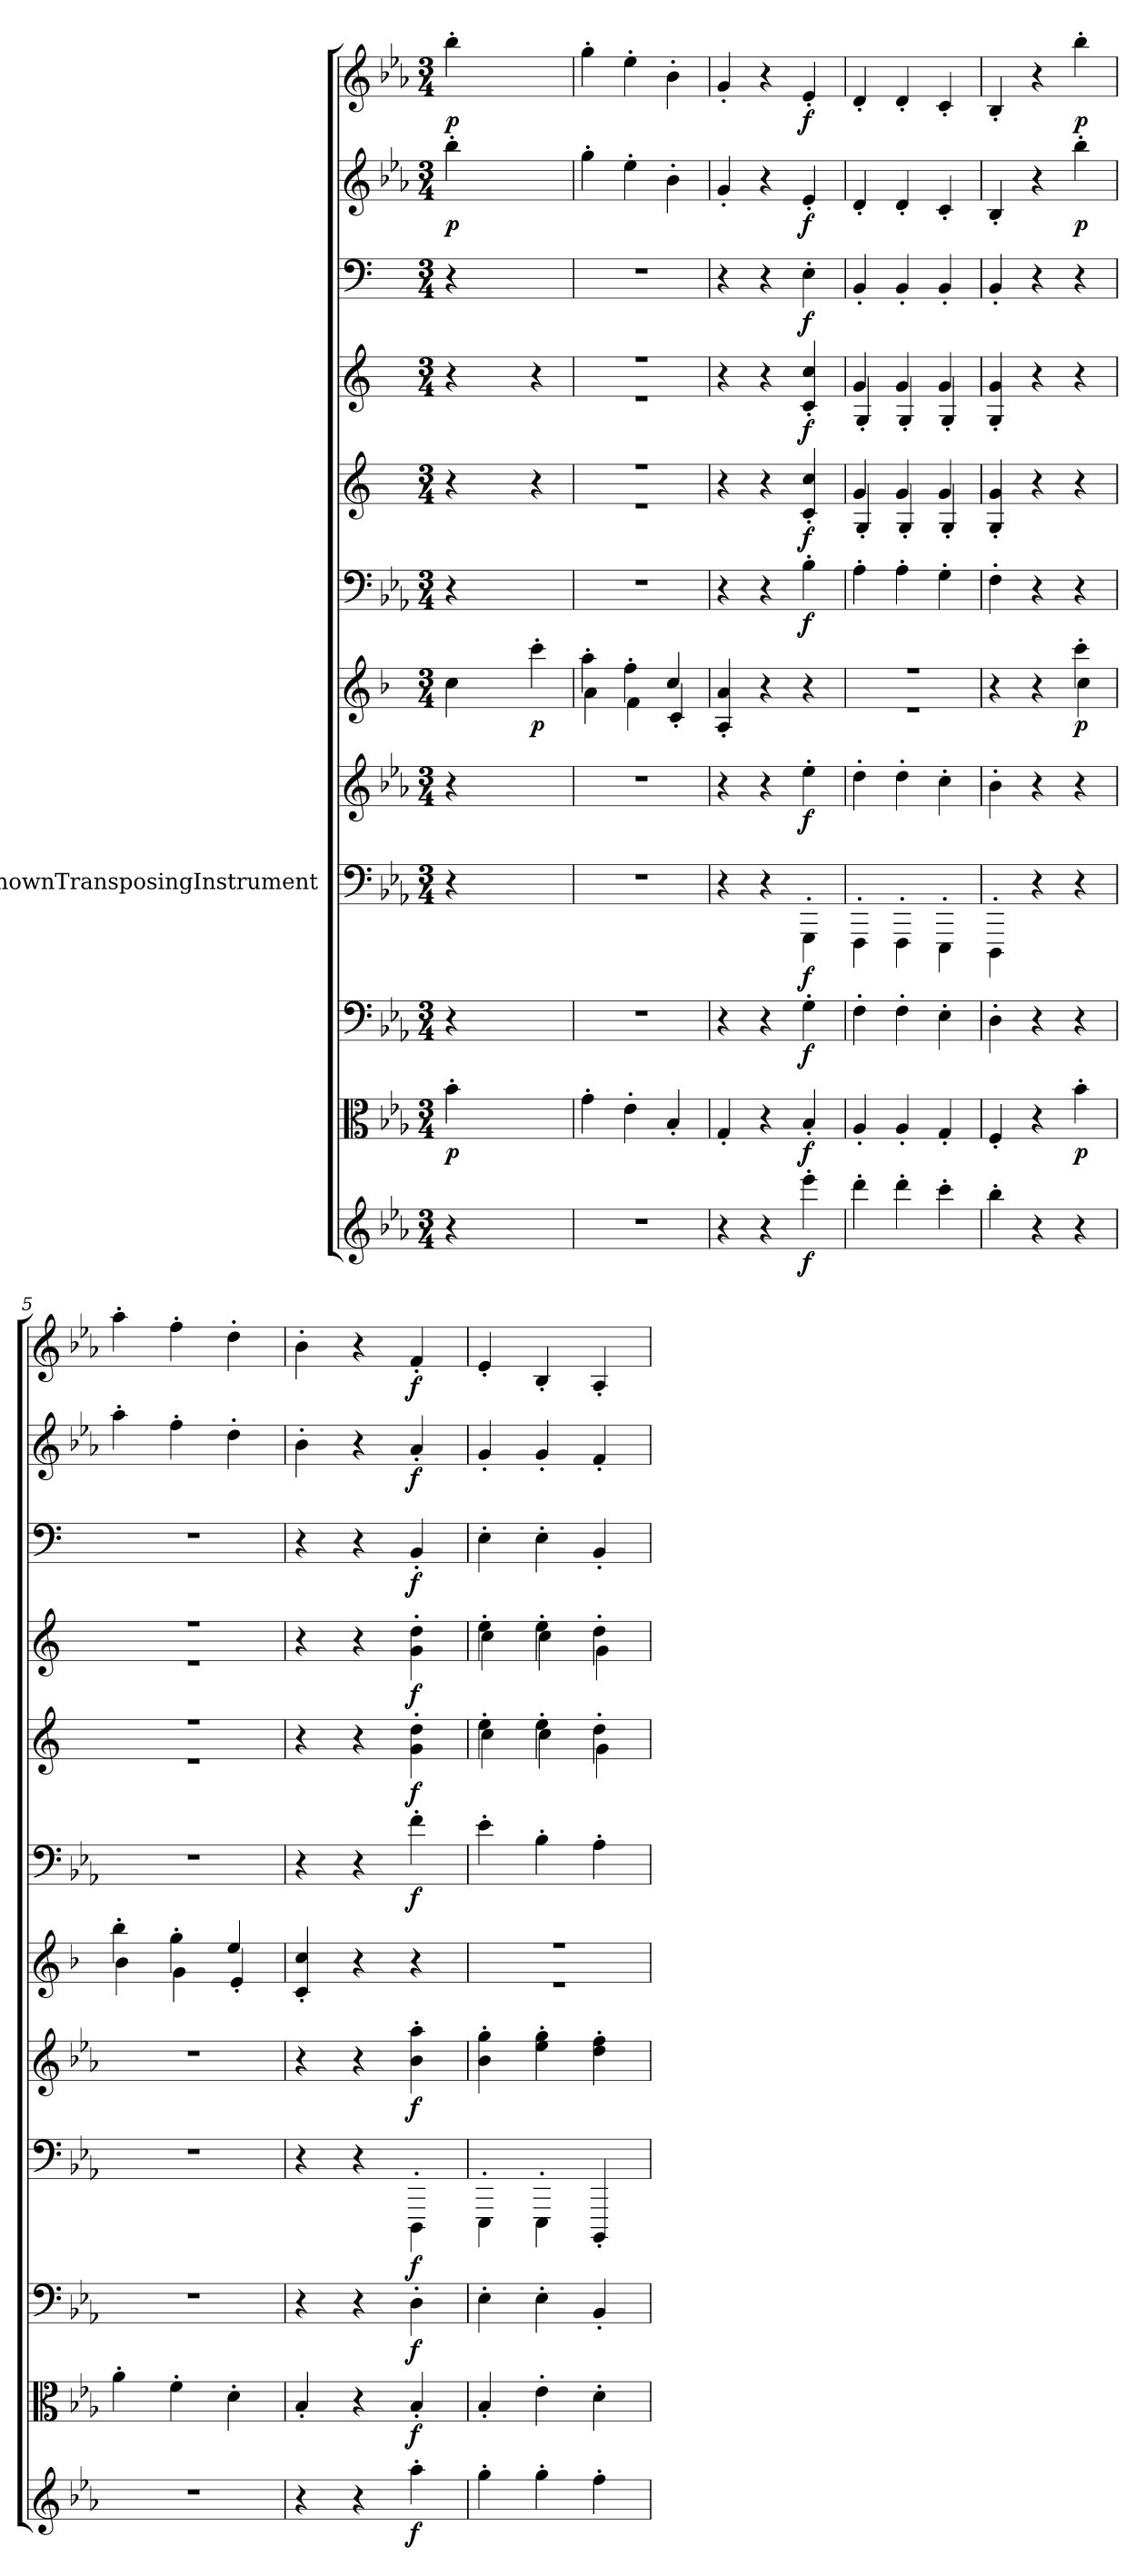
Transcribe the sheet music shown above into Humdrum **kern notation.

**kern	**dynam	**kern	**dynam	**kern	**dynam	**kern	**dynam	**kern	**dynam	**kern	**dynam	**kern	**dynam	**kern	**dynam	**kern	**dynam	**kern	**dynam	**kern	**dynam	**kern	**dynam
*part12	*part12	*part11	*part11	*part10	*part10	*part9	*part9	*part8	*part8	*part7	*part7	*part6	*part6	*part5	*part5	*part4	*part4	*part3	*part3	*part2	*part2	*part1	*part1
*staff12	*staff12	*staff11	*staff11	*staff10	*staff10	*staff9	*staff9	*staff8	*staff8	*staff7	*staff7	*staff6	*staff6	*staff5	*staff5	*staff4	*staff4	*staff3	*staff3	*staff2	*staff2	*staff1	*staff1
*	*	*	*	*	*	*I"UnknownTransposingInstrument	*	*	*	*	*	*	*	*	*	*	*	*	*	*	*	*	*
*clefG2	*	*clefC3	*	*clefF4	*	*clefF4	*	*clefG2	*	*clefG2	*	*clefF4	*	*clefG2	*	*clefG2	*	*clefF4	*	*clefG2	*	*clefG2	*
*	*	*	*	*	*	*ITrd-7c-12	*	*	*	*	*	*	*	*	*	*	*	*	*	*	*	*	*
*k[b-e-a-]	*	*k[b-e-a-]	*	*k[b-e-a-]	*	*k[b-e-a-]	*	*k[b-e-a-]	*	*k[b-]	*	*k[b-e-a-]	*	*k[]	*	*k[]	*	*k[]	*	*k[b-e-a-]	*	*k[b-e-a-]	*
*E-:	*	*E-:	*	*E-:	*	*	*	*E-:	*	*	*	*E-:	*	*	*	*	*	*	*	*E-:	*	*E-:	*
*M3/4	*	*M3/4	*	*M3/4	*	*M3/4	*	*M3/4	*	*M3/4	*	*M3/4	*	*M3/4	*	*M3/4	*	*M3/4	*	*M3/4	*	*M3/4	*
=	=	=	=	=	=	=	=	=	=	=	=	=	=	=	=	=	=	=	=	=	=	=	=
*	*	*	*	*	*	*	*	*	*	*^	*	*	*	*^	*	*^	*	*	*	*	*	*	*
4r	.	4b-'\	p	4r	.	4r	.	4r	.	2ryy	4cc\	.	4r	.	2ryy	4r	.	2ryy	4r	.	4r	.	4bb-'\	p	4bb-'\	p
2ryy	.	2ryy	.	2ryy	.	2ryy	.	2ryy	.	.	2ryy	.	2ryy	.	.	2ryy	.	.	2ryy	.	2ryy	.	2ryy	.	2ryy	.
.	.	.	.	.	.	.	.	.	.	4ccc'\	.	p	.	.	4r	.	.	4r	.	.	.	.	.	.	.	.
=1	=1	=1	=1	=1	=1	=1	=1	=1	=1	=1	=1	=1	=1	=1	=1	=1	=1	=1	=1	=1	=1	=1	=1	=1	=1	=1
2.r	.	4g'\	.	2.r	.	2.r	.	2.r	.	4aa'\	4a\	.	2.r	.	2.r	2.r	.	2.r	2.r	.	2.r	.	4gg'\	.	4gg'\	.
.	.	4e-'\	.	.	.	.	.	.	.	4ff'\	4f\	.	.	.	.	.	.	.	.	.	.	.	4ee-'\	.	4ee-'\	.
.	.	4B-'/	.	.	.	.	.	.	.	4cc/	4c'/	.	.	.	.	.	.	.	.	.	.	.	4b-'\	.	4b-'\	.
*	*	*	*	*	*	*	*	*	*	*	*	*	*	*	*v	*v	*	*	*	*	*	*	*	*	*	*
*	*	*	*	*	*	*	*	*	*	*v	*v	*	*	*	*	*	*v	*v	*	*	*	*	*	*	*
=2	=2	=2	=2	=2	=2	=2	=2	=2	=2	=2	=2	=2	=2	=2	=2	=2	=2	=2	=2	=2	=2	=2	=2
4r	.	4G'/	.	4r	.	4r	.	4r	.	4A'/ 4a'/	.	4r	.	4r	.	4r	.	4r	.	4g'/	.	4g'/	.
4r	.	4r	.	4r	.	4r	.	4r	.	4r	.	4r	.	4r	.	4r	.	4r	.	4r	.	4r	.
4eee-'\	f	4B-'/	f	4G'\	f	4GG'\	f	4ee-'\	f	4r	.	4B-'\	f	4c'/ 4cc'/	f	4c'/ 4cc'/	f	4E'\	f	4e-'/	f	4e-'/	f
=3	=3	=3	=3	=3	=3	=3	=3	=3	=3	=3	=3	=3	=3	=3	=3	=3	=3	=3	=3	=3	=3	=3	=3
*	*	*	*	*	*	*	*	*	*	*^	*	*	*	*^	*	*^	*	*	*	*	*	*	*
4ddd'\	.	4A-'/	.	4F'\	.	4FF'\	.	4dd'\	.	2.r	2.r	.	4A-'\	.	4g/	4G'/	.	4g/	4G'/	.	4BB'/	.	4d'/	.	4d'/	.
4ddd'\	.	4A-'/	.	4F'\	.	4FF'\	.	4dd'\	.	.	.	.	4A-'\	.	4g/	4G'/	.	4g/	4G'/	.	4BB'/	.	4d'/	.	4d'/	.
4ccc'\	.	4G'/	.	4E-'\	.	4EE-'\	.	4cc'\	.	.	.	.	4G'\	.	4g/	4G'/	.	4g/	4G'/	.	4BB'/	.	4c'/	.	4c'/	.
*	*	*	*	*	*	*	*	*	*	*	*	*	*	*	*v	*v	*	*	*	*	*	*	*	*	*	*
*	*	*	*	*	*	*	*	*	*	*	*	*	*	*	*	*	*v	*v	*	*	*	*	*	*	*
=4	=4	=4	=4	=4	=4	=4	=4	=4	=4	=4	=4	=4	=4	=4	=4	=4	=4	=4	=4	=4	=4	=4	=4	=4
4bb-'\	.	4F'/	.	4D'\	.	4DD'\	.	4b-'\	.	4r	2ryy	.	4F'\	.	4G'/ 4g'/	.	4G'/ 4g'/	.	4BB'/	.	4B-'/	.	4B-'/	.
4r	.	4r	.	4r	.	4r	.	4r	.	4r	.	.	4r	.	4r	.	4r	.	4r	.	4r	.	4r	.
4r	.	4b-'\	p	4r	.	4r	.	4r	.	4ccc'\	4cc\	p	4r	.	4r	.	4r	.	4r	.	4bb-'\	p	4bb-'\	p
=5	=5	=5	=5	=5	=5	=5	=5	=5	=5	=5	=5	=5	=5	=5	=5	=5	=5	=5	=5	=5	=5	=5	=5	=5
*	*	*	*	*	*	*	*	*	*	*	*	*	*	*	*^	*	*^	*	*	*	*	*	*	*
2.r	.	4a-'\	.	2.r	.	2.r	.	2.r	.	4bb-'\	4b-\	.	2.r	.	2.r	2.r	.	2.r	2.r	.	2.r	.	4aa-'\	.	4aa-'\	.
.	.	4f'\	.	.	.	.	.	.	.	4gg'\	4g\	.	.	.	.	.	.	.	.	.	.	.	4ff'\	.	4ff'\	.
.	.	4d'\	.	.	.	.	.	.	.	4ee/	4e'/	.	.	.	.	.	.	.	.	.	.	.	4dd'\	.	4dd'\	.
*	*	*	*	*	*	*	*	*	*	*	*	*	*	*	*v	*v	*	*	*	*	*	*	*	*	*	*
*	*	*	*	*	*	*	*	*	*	*v	*v	*	*	*	*	*	*v	*v	*	*	*	*	*	*	*
=6	=6	=6	=6	=6	=6	=6	=6	=6	=6	=6	=6	=6	=6	=6	=6	=6	=6	=6	=6	=6	=6	=6	=6
4r	.	4B-'/	.	4r	.	4r	.	4r	.	4c'/ 4cc'/	.	4r	.	4r	.	4r	.	4r	.	4b-'\	.	4b-'\	.
4r	.	4r	.	4r	.	4r	.	4r	.	4r	.	4r	.	4r	.	4r	.	4r	.	4r	.	4r	.
4aa-'\	f	4B-'/	f	4D'\	f	4DD'\	f	4b-'\ 4aa-'\	f	4r	.	4f'\	f	4g'\ 4dd'\	f	4g'\ 4dd'\	f	4BB'/	f	4a-'/	f	4f'/	f
=7	=7	=7	=7	=7	=7	=7	=7	=7	=7	=7	=7	=7	=7	=7	=7	=7	=7	=7	=7	=7	=7	=7	=7
*	*	*	*	*	*	*	*	*	*	*^	*	*	*	*^	*	*^	*	*	*	*	*	*	*
4gg'\	.	4B-'/	.	4E-'\	.	4EE-'\	.	4b-'\ 4gg'\	.	2.r	2.r	.	4e-'\	.	4ee'\	4cc\	.	4ee'\	4cc\	.	4E'\	.	4g'/	.	4e-'/	.
4gg'\	.	4e-'\	.	4E-'\	.	4EE-'\	.	4ee-'\ 4gg'\	.	.	.	.	4B-'\	.	4ee'\	4cc\	.	4ee'\	4cc\	.	4E'\	.	4g'/	.	4B-'/	.
4ff'\	.	4d'\	.	4BB-'/	.	4BBB-'/	.	4dd'\ 4ff'\	.	.	.	.	4A-'\	.	4dd'\	4g\	.	4dd'\	4g\	.	4BB'/	.	4f'/	.	4A-'/	.
*	*	*	*	*	*	*	*	*	*	*	*	*	*	*	*v	*v	*	*	*	*	*	*	*	*	*	*
*	*	*	*	*	*	*	*	*	*	*v	*v	*	*	*	*	*	*v	*v	*	*	*	*	*	*	*
=	=	=	=	=	=	=	=	=	=	=	=	=	=	=	=	=	=	=	=	=	=	=	=
*-	*-	*-	*-	*-	*-	*-	*-	*-	*-	*-	*-	*-	*-	*-	*-	*-	*-	*-	*-	*-	*-	*-	*-
